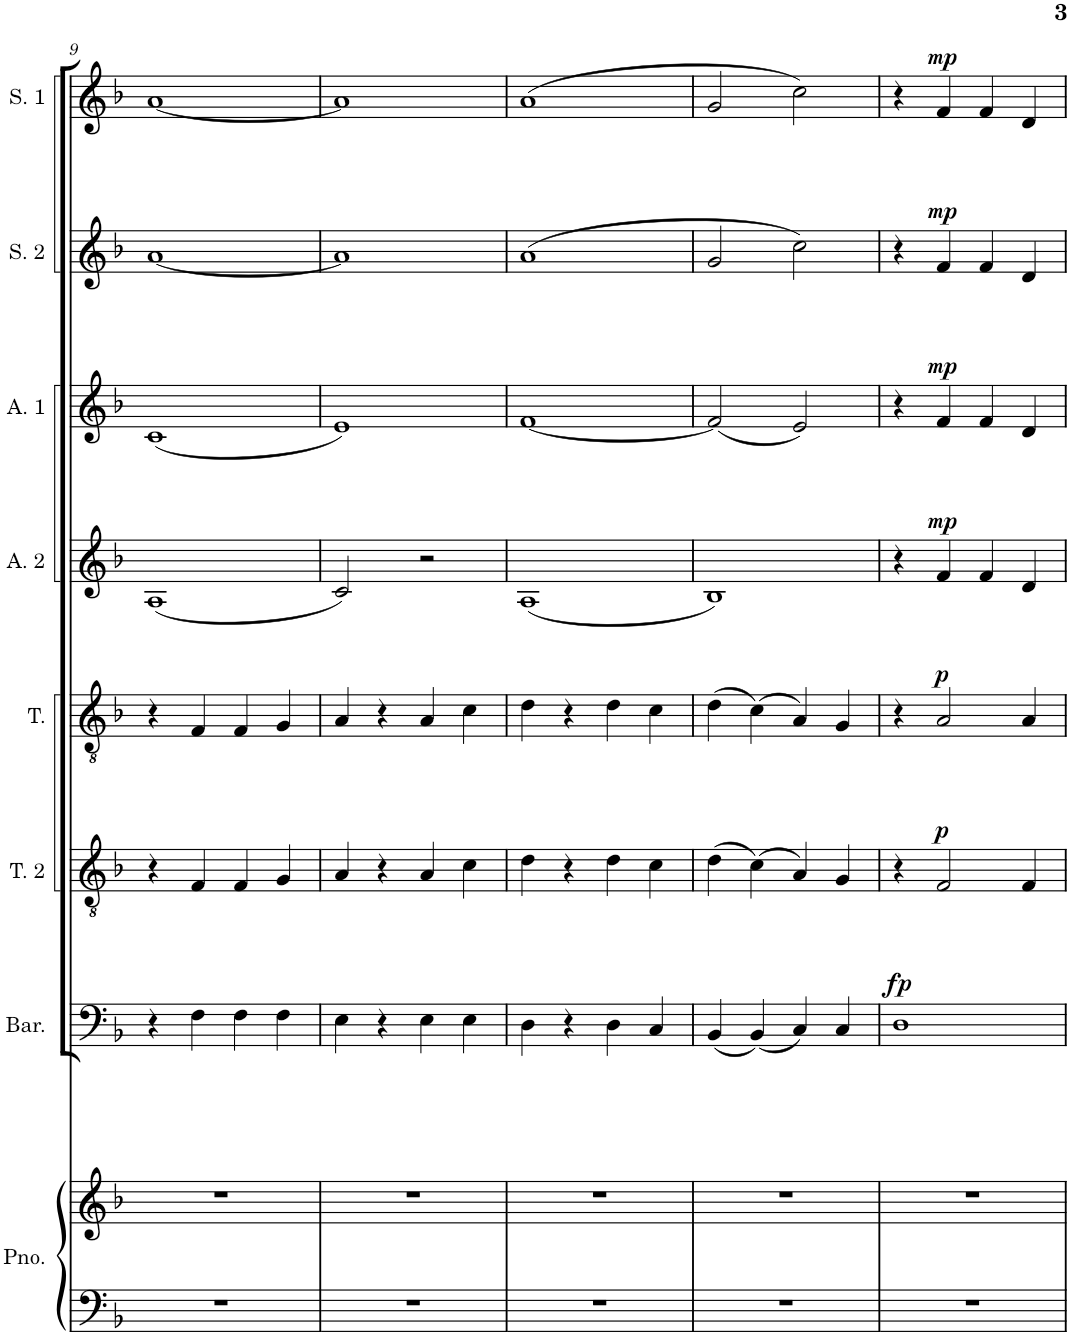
**kern	**kern	**kern	**dynam	**kern	**dynam	**kern	**dynam	**kern	**dynam	**kern	**dynam	**kern	**dynam	**kern	**dynam
*part8	*part8	*part7	*part7	*part6	*part6	*part5	*part5	*part4	*part4	*part3	*part3	*part2	*part2	*part1	*part1
*staff9	*staff8	*staff7	*staff7	*staff6	*staff6	*staff5	*staff5	*staff4	*staff4	*staff3	*staff3	*staff2	*staff2	*staff1	*staff1
*I"Piano	*	*I"Baritone	*	*I"Tenor 2	*	*I"Tenor	*	*I"Alto 2	*	*I"Alto 1	*	*I"Soprano 2	*	*I"Soprano 1	*
*I'Pno.	*	*I'Bar.	*	*I'T. 2	*	*I'T.	*	*I'A. 2	*	*I'A. 1	*	*I'S. 2	*	*I'S. 1	*
!!LO:PB:g=z
*clefF4	*clefG2	*clefF4	*	*clefGv2	*	*clefGv2	*	*clefG2	*	*clefG2	*	*clefG2	*	*clefG2	*
*k[b-]	*k[b-]	*k[b-]	*	*k[b-]	*	*k[b-]	*	*k[b-]	*	*k[b-]	*	*k[b-]	*	*k[b-]	*
*M4/4	*M4/4	*M4/4	*	*M4/4	*	*M4/4	*	*M4/4	*	*M4/4	*	*M4/4	*	*M4/4	*
=9	=9	=9	=9	=9	=9	=9	=9	=9	=9	=9	=9	=9	=9	=9	=9
1r	1r	4r	.	4r	.	4r	.	(1A	.	(1c	.	[1a	.	[1a	.
.	.	4F\	.	4F/	.	4F/	.	.	.	.	.	.	.	.	.
.	.	4F\	.	4F/	.	4F/	.	.	.	.	.	.	.	.	.
.	.	4F\	.	4G/	.	4G/	.	.	.	.	.	.	.	.	.
=10	=10	=10	=10	=10	=10	=10	=10	=10	=10	=10	=10	=10	=10	=10	=10
1r	1r	4E\	.	4A/	.	4A/	.	2c/)	.	1e)	.	1a]	.	1a]	.
.	.	4r	.	4r	.	4r	.	.	.	.	.	.	.	.	.
.	.	4E\	.	4A/	.	4A/	.	2r	.	.	.	.	.	.	.
.	.	4E\	.	4c\	.	4c\	.	.	.	.	.	.	.	.	.
=11	=11	=11	=11	=11	=11	=11	=11	=11	=11	=11	=11	=11	=11	=11	=11
1r	1r	4D\	.	4d\	.	4d\	.	(1A	.	[1f	.	(1a	.	(1a	.
.	.	4r	.	4r	.	4r	.	.	.	.	.	.	.	.	.
.	.	4D\	.	4d\	.	4d\	.	.	.	.	.	.	.	.	.
.	.	4C/	.	4c\	.	4c\	.	.	.	.	.	.	.	.	.
=12	=12	=12	=12	=12	=12	=12	=12	=12	=12	=12	=12	=12	=12	=12	=12
1r	1r	(4BB-/	.	(4d\	.	(4d\	.	1B-)	.	(2f/]	.	2g/	.	2g/	.
.	.	(4BB-/)	.	(4c\)	.	(4c\)	.	.	.	.	.	.	.	.	.
.	.	4C/)	.	4A/)	.	4A/)	.	.	.	2e/)	.	2cc\)	.	2cc\)	.
.	.	4C/	.	4G/	.	4G/	.	.	.	.	.	.	.	.	.
=13	=13	=13	=13	=13	=13	=13	=13	=13	=13	=13	=13	=13	=13	=13	=13
!	!	!	!LO:DY:a	!	!	!	!	!	!	!	!	!	!	!	!
1r	1r	1D	fp	4r	.	4r	.	4r	.	4r	.	4r	.	4r	.
!	!	!	!	!	!LO:DY:a	!	!LO:DY:a	!	!LO:DY:a	!	!LO:DY:a	!	!LO:DY:a	!	!LO:DY:a
.	.	.	.	2F/	p	2A/	p	4f/	mp	4f/	mp	4f/	mp	4f/	mp
.	.	.	.	.	.	.	.	4f/	.	4f/	.	4f/	.	4f/	.
.	.	.	.	4F/	.	4A/	.	4d/	.	4d/	.	4d/	.	4d/	.
=	=	=	=	=	=	=	=	=	=	=	=	=	=	=	=
*-	*-	*-	*-	*-	*-	*-	*-	*-	*-	*-	*-	*-	*-	*-	*-
